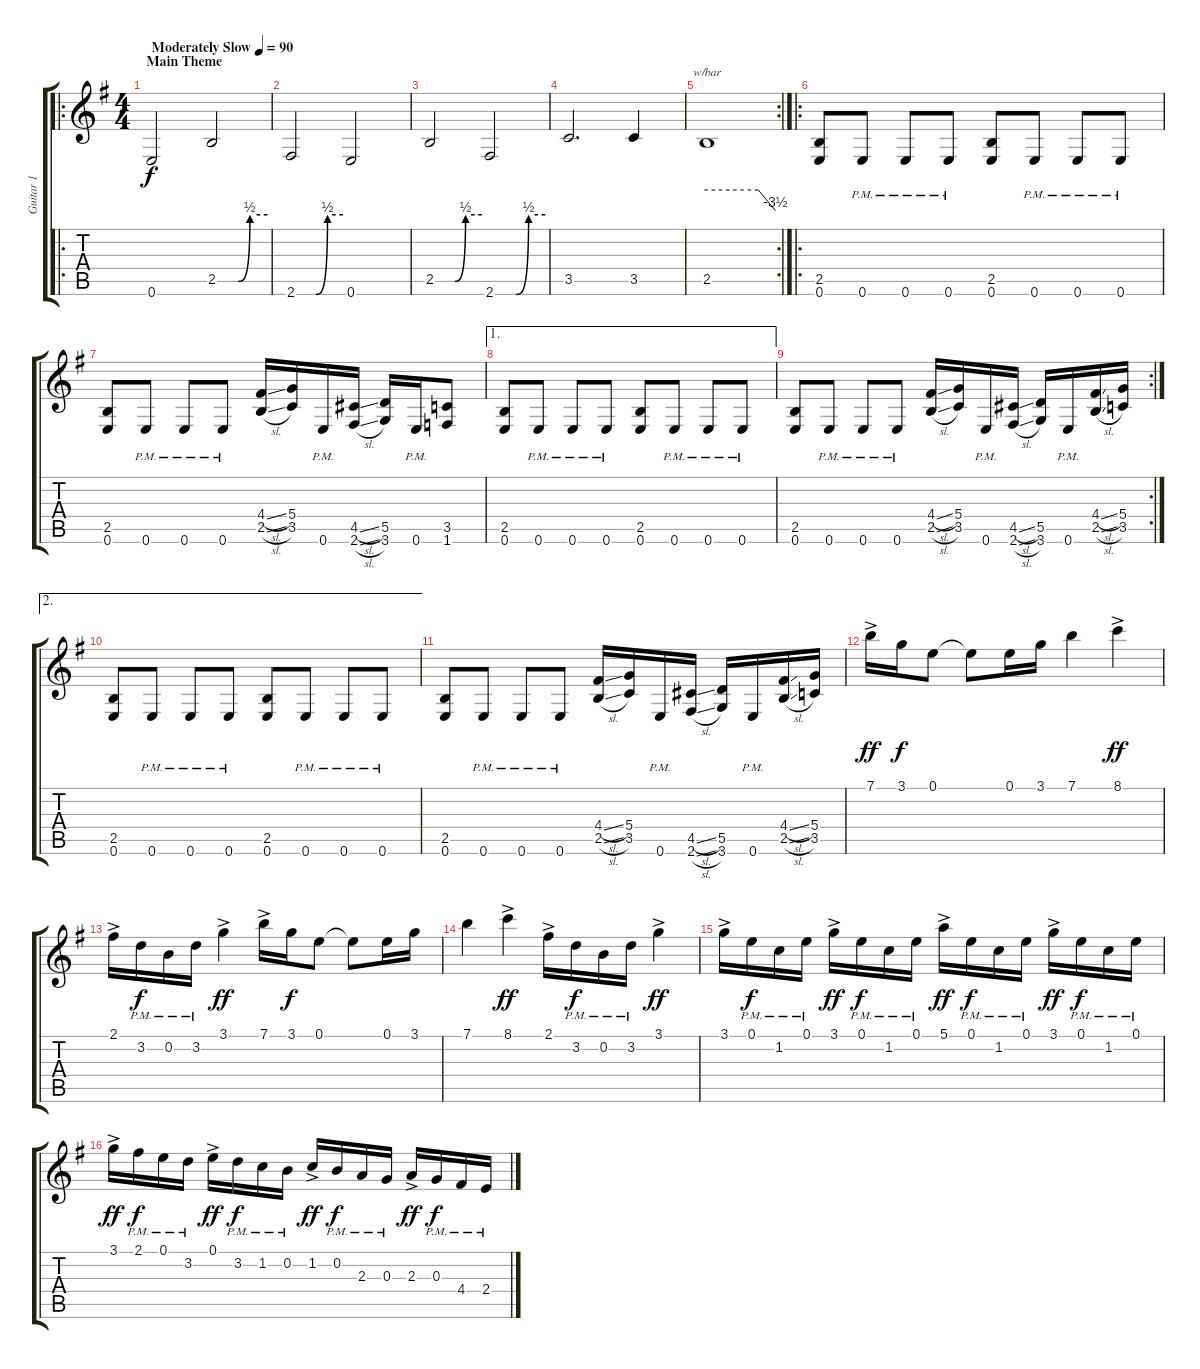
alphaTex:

\track ("Guitar 1" "Guitar 1") {instrument overdrivenguitar}
\staff {score tabs}
\tuning (E4 B3 G3 D3 A2 E2) {hide}
\ro
\ts (4 4)
\section ("" "Main Theme")
\tempo (90 "Moderately Slow")
\clef g2
\ks eminor
0.6.2{dy f instrument overdrivenguitar} 2.5{be (custom 0 0 25 0 39 2 60 2)}.2 |
2.6{be (custom 0 0 25 0 40 2 60 2)}.2 0.6.2 |
2.5{be (custom 0 0 25 0 39 2 60 2)}.2 2.6{be (custom 0 0 25 0 40 2 60 2)}.2 |
3.5.2{d} 3.5.4 |
\rc 2
2.5.1{tbe (custom default 0 0 45 0 60 -14)} |
\ro
(2.5 0.6).8 0.6{pm}.8 0.6{pm}.8 0.6{pm}.8 (2.5 0.6).8 0.6{pm}.8 0.6{pm}.8 0.6{pm}.8 |
(2.5 0.6).8 0.6{pm}.8 0.6{pm}.8 0.6{pm}.8 (4.4{sl} 2.5{sl}).16 (5.4 3.5).16 0.6{pm}.16 (4.5{sl} 2.6{sl}).16 (5.5 3.6).16 0.6{pm}.16 (3.5 1.6).8 |
\ae 1
(2.5 0.6).8 0.6{pm}.8 0.6{pm}.8 0.6{pm}.8 (2.5 0.6).8 0.6{pm}.8 0.6{pm}.8 0.6{pm}.8 |
\rc 2
(2.5 0.6).8 0.6{pm}.8 0.6{pm}.8 0.6{pm}.8 (4.4{sl} 2.5{sl}).16 (5.4 3.5).16 0.6{pm}.16 (4.5{sl} 2.6{sl}).16 (5.5 3.6).16 0.6{pm}.16 (4.4{sl} 2.5{sl}).16 (5.4 3.5).16 |
\ae 2
(2.5 0.6).8 0.6{pm}.8 0.6{pm}.8 0.6{pm}.8 (2.5 0.6).8 0.6{pm}.8 0.6{pm}.8 0.6{pm}.8 |
(2.5 0.6).8 0.6{pm}.8 0.6{pm}.8 0.6{pm}.8 (4.4{sl} 2.5{sl}).16 (5.4 3.5).16 0.6{pm}.16 (4.5{sl} 2.6{sl}).16 (5.5 3.6).16 0.6{pm}.16 (4.4{sl} 2.5{sl}).16 (5.4 3.5).16 |
7.1{ac}.16{dy ff} 3.1.16{dy f} 0.1.8 0.1{t}.8 0.1.16 3.1.16 7.1.4 8.1{ac}.4{dy ff} |
2.1{ac}.16 3.2{pm}.16{dy f} 0.2{pm}.16 3.2{pm}.16 3.1{ac}.4{dy ff} 7.1{ac}.16 3.1.16{dy f} 0.1.8 0.1{t}.8 0.1.16 3.1.16 |
7.1.4 8.1{ac}.4{dy ff} 2.1{ac}.16 3.2{pm}.16{dy f} 0.2{pm}.16 3.2{pm}.16 3.1{ac}.4{dy ff} |
3.1{ac}.16 0.1{pm}.16{dy f} 1.2{pm}.16 0.1{pm}.16 3.1{ac}.16{dy ff} 0.1{pm}.16{dy f} 1.2{pm}.16 0.1{pm}.16 5.1{ac}.16{dy ff} 0.1{pm}.16{dy f} 1.2{pm}.16 0.1{pm}.16 3.1{ac}.16{dy ff} 0.1{pm}.16{dy f} 1.2{pm}.16 0.1{pm}.16 |
3.1{ac}.16{dy ff} 2.1{pm}.16{dy f} 0.1{pm}.16 3.2{pm}.16 0.1{ac}.16{dy ff} 3.2{pm}.16{dy f} 1.2{pm}.16 0.2{pm}.16 1.2{ac}.16{dy ff} 0.2{pm}.16{dy f} 2.3{pm}.16 0.3{pm}.16 2.3{ac}.16{dy ff} 0.3{pm}.16{dy f} 4.4{pm}.16 2.4{pm}.16
